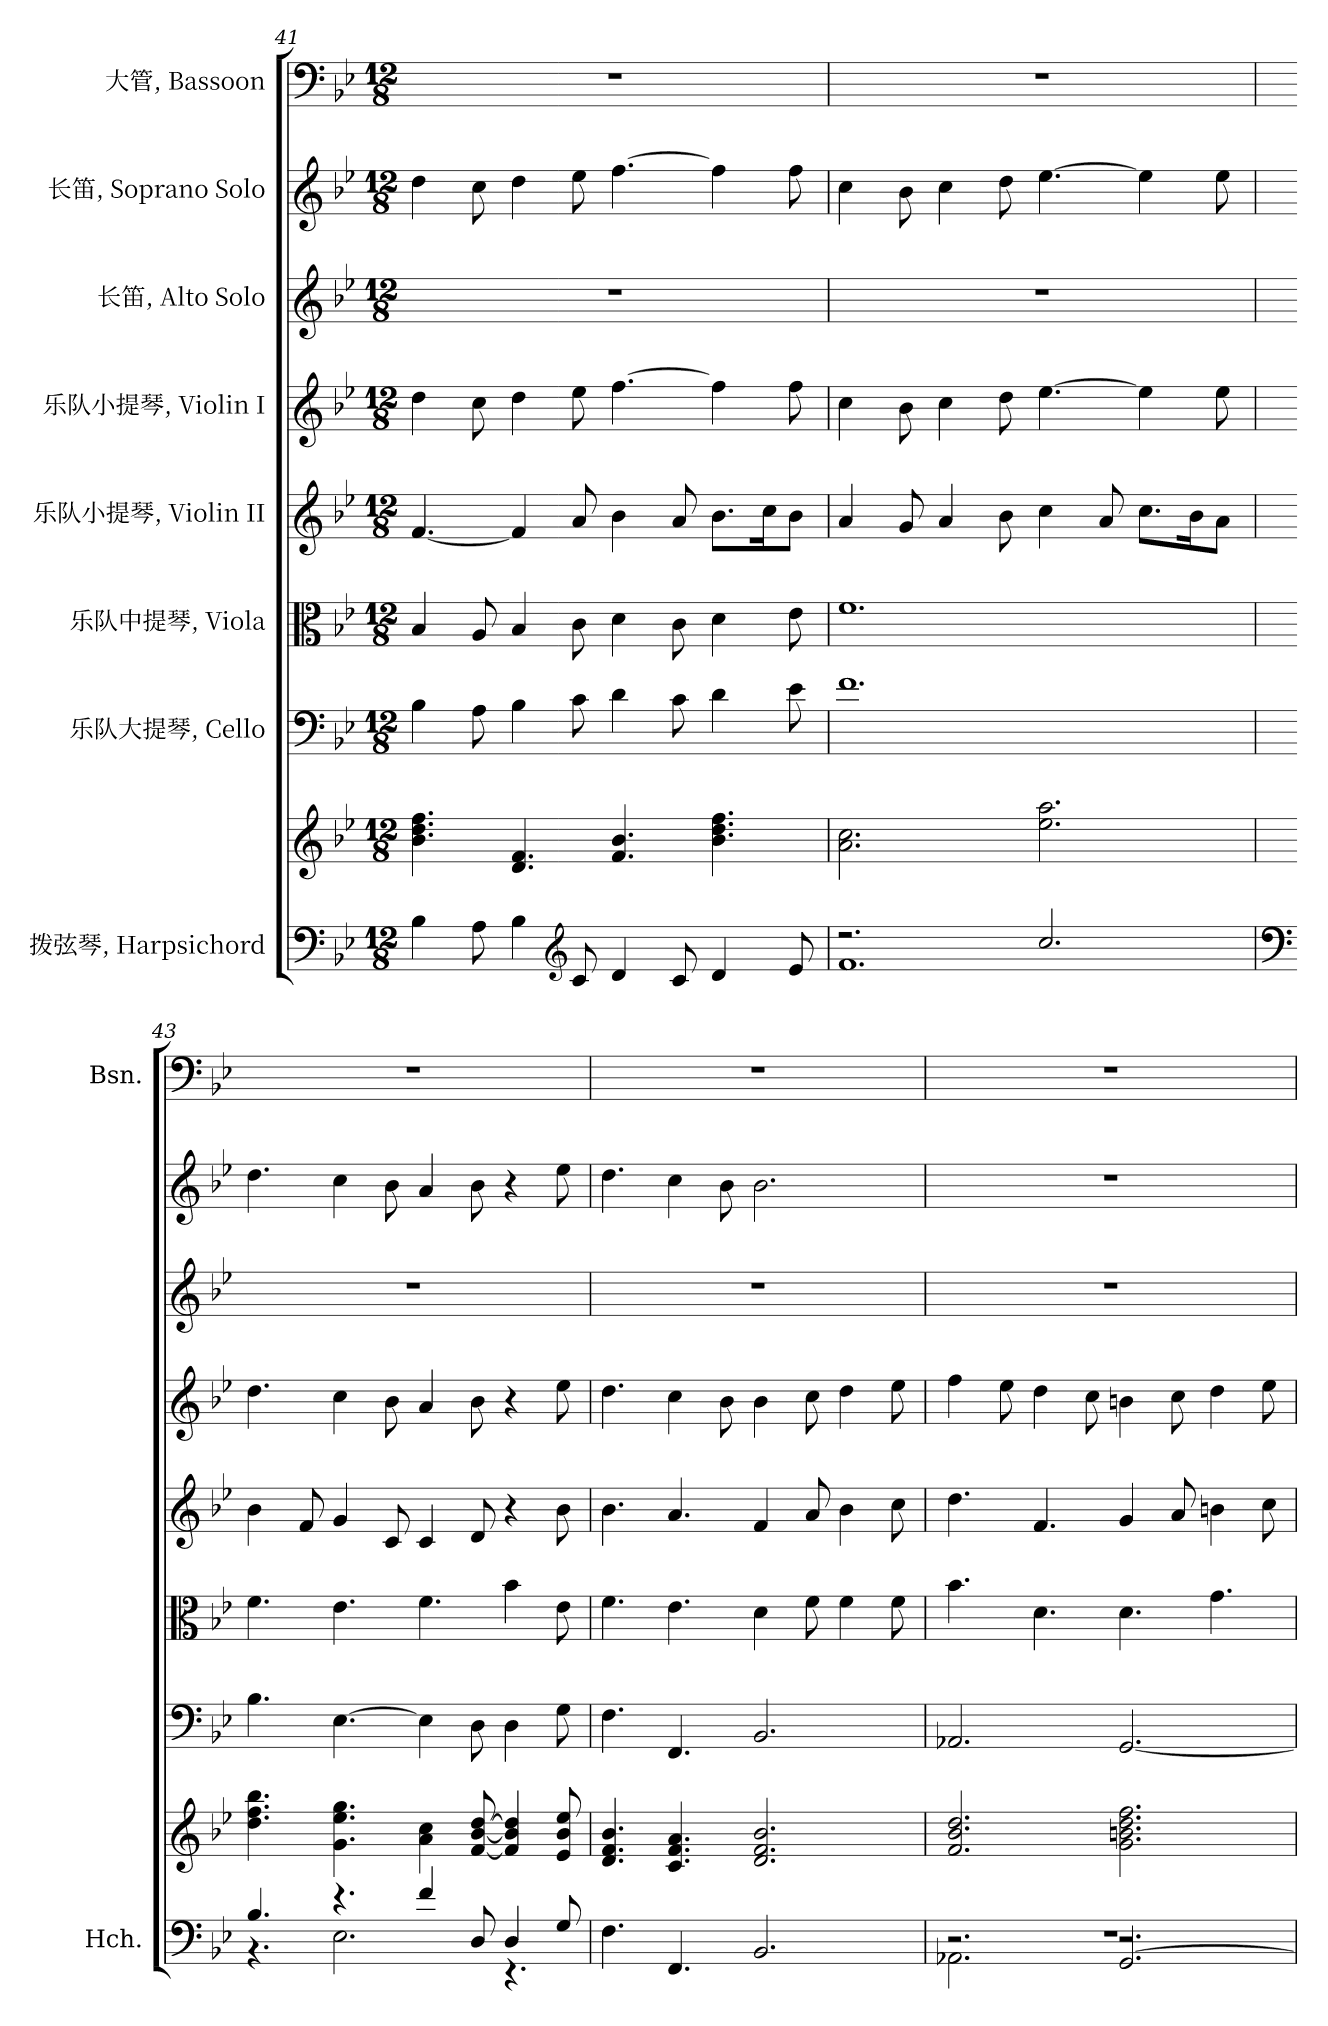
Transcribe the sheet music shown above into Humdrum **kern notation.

**kern	**kern	**kern	**kern	**kern	**kern	**kern	**kern	**kern
*part8	*part8	*part7	*part6	*part5	*part4	*part3	*part2	*part1
*staff9	*staff8	*staff7	*staff6	*staff5	*staff4	*staff3	*staff2	*staff1
*I"拨弦琴, Harpsichord	*	*I"乐队大提琴, Cello	*I"乐队中提琴, Viola	*I"乐队小提琴, Violin II	*I"乐队小提琴, Violin I	*I"长笛, Alto Solo	*I"长笛, Soprano Solo	*I"大管, Bassoon
*I'Hch.	*	*	*	*	*	*	*	*I'Bsn.
!!LO:PB:g=z
*clefF4	*clefG2	*clefF4	*clefC3	*clefG2	*clefG2	*clefG2	*clefG2	*clefF4
*k[b-e-]	*k[b-e-]	*k[b-e-]	*k[b-e-]	*k[b-e-]	*k[b-e-]	*k[b-e-]	*k[b-e-]	*k[b-e-]
*M12/8	*M12/8	*M12/8	*M12/8	*M12/8	*M12/8	*M12/8	*M12/8	*M12/8
=41	=41	=41	=41	=41	=41	=41	=41	=41
4B-\	4.b-\ 4.dd\ 4.ff\	4B-\	4B-/	[4.f/	4dd\	1.r	4dd\	1.r
8A\	.	8A\	8A/	.	8cc\	.	8cc\	.
4B-\	4.d/ 4.f/	4B-\	4B-/	4f/]	4dd\	.	4dd\	.
*clefG2	*	*	*	*	*	*	*	*
8c/	.	8c\	8c\	8a/	8ee-\	.	8ee-\	.
4d/	4.f/ 4.b-/	4d\	4d\	4b-\	[4.ff\	.	[4.ff\	.
8c/	.	8c\	8c\	8a/	.	.	.	.
4d/	4.b-\ 4.dd\ 4.ff\	4d\	4d\	8.b-\L	4ff\]	.	4ff\]	.
.	.	.	.	16cc\K	.	.	.	.
8e-/	.	8e-\	8e-\	8b-\J	8ff\	.	8ff\	.
=42	=42	=42	=42	=42	=42	=42	=42	=42
*^	*	*	*	*	*	*	*	*
2.r	1.f	2.a\ 2.cc\	1.f	1.f	4a/	4cc\	1.r	4cc\	1.r
.	.	.	.	.	8g/	8b-\	.	8b-\	.
.	.	.	.	.	4a/	4cc\	.	4cc\	.
.	.	.	.	.	8b-\	8dd\	.	8dd\	.
2.cc/	.	2.ee-\ 2.aa\	.	.	4cc\	[4.ee-\	.	[4.ee-\	.
.	.	.	.	.	8a/	.	.	.	.
.	.	.	.	.	8.cc\L	4ee-\]	.	4ee-\]	.
.	.	.	.	.	16b-\K	.	.	.	.
.	.	.	.	.	8a\J	8ee-\	.	8ee-\	.
=43	=43	=43	=43	=43	=43	=43	=43	=43	=43
*clefF4	*	*	*	*	*	*	*	*	*
4.B-/	4.r	4.dd\ 4.ff\ 4.bb-\	4.B-\	4.f\	4b-\	4.dd\	1.r	4.dd\	1.r
.	.	.	.	.	8f/	.	.	.	.
4.r	2.E-\	4.g\ 4.ee-\ 4.gg\	[4.E-\	4.e-\	4g/	4cc\	.	4cc\	.
.	.	.	.	.	8c/	8b-\	.	8b-\	.
4f/	.	4a\ 4cc\	4E-\]	4.f\	4c/	4a/	.	4a/	.
8D/	.	[8f/ [8b-/ [8dd/	8D\	.	8d/	8b-\	.	8b-\	.
4D/	4.r	4f/] 4b-/] 4dd/]	4D\	4b-\	4r	4r	.	4r	.
8G/	.	8e-/ 8b-/ 8ee-/	8G\	8e-\	8b-\	8ee-\	.	8ee-\	.
*v	*v	*	*	*	*	*	*	*	*
!!LO:PB:g=z
=44	=44	=44	=44	=44	=44	=44	=44	=44
4.F\	4.d/ 4.f/ 4.b-/	4.F\	4.f\	4.b-\	4.dd\	1.r	4.dd\	1.r
4.FF/	4.c/ 4.f/ 4.a/	4.FF/	4.e-\	4.a/	4cc\	.	4cc\	.
.	.	.	.	.	8b-\	.	8b-\	.
2.BB-/	2.d/ 2.f/ 2.b-/	2.BB-/	4d\	4f/	4b-\	.	2.b-\	.
.	.	.	8f\	8a/	8cc\	.	.	.
.	.	.	4f\	4b-\	4dd\	.	.	.
.	.	.	8f\	8cc\	8ee-\	.	.	.
=45	=45	=45	=45	=45	=45	=45	=45	=45
*^	*	*	*	*	*	*	*	*
*	*^	*	*	*	*	*	*	*	*
1.r	2.AA-X\	2.r	2.f/ 2.b-/ 2.dd/	2.AA-X/	4.b-\	4.dd\	4ff\	1.r	1.r	1.r
.	.	.	.	.	.	.	8ee-\	.	.	.
.	.	.	.	.	4.d\	4.f/	4dd\	.	.	.
.	.	.	.	.	.	.	8cc\	.	.	.
.	2.r	[2.GG/	2.g\ 2.bn\ 2.dd\ 2.ff\	[2.GG/	4.d\	4g/	4bn\	.	.	.
.	.	.	.	.	.	8a/	8cc\	.	.	.
.	.	.	.	.	4.g\	4bn\	4dd\	.	.	.
.	.	.	.	.	.	8cc\	8ee-\	.	.	.
*v	*v	*v	*	*	*	*	*	*	*	*
=	=	=	=	=	=	=	=	=
*-	*-	*-	*-	*-	*-	*-	*-	*-
